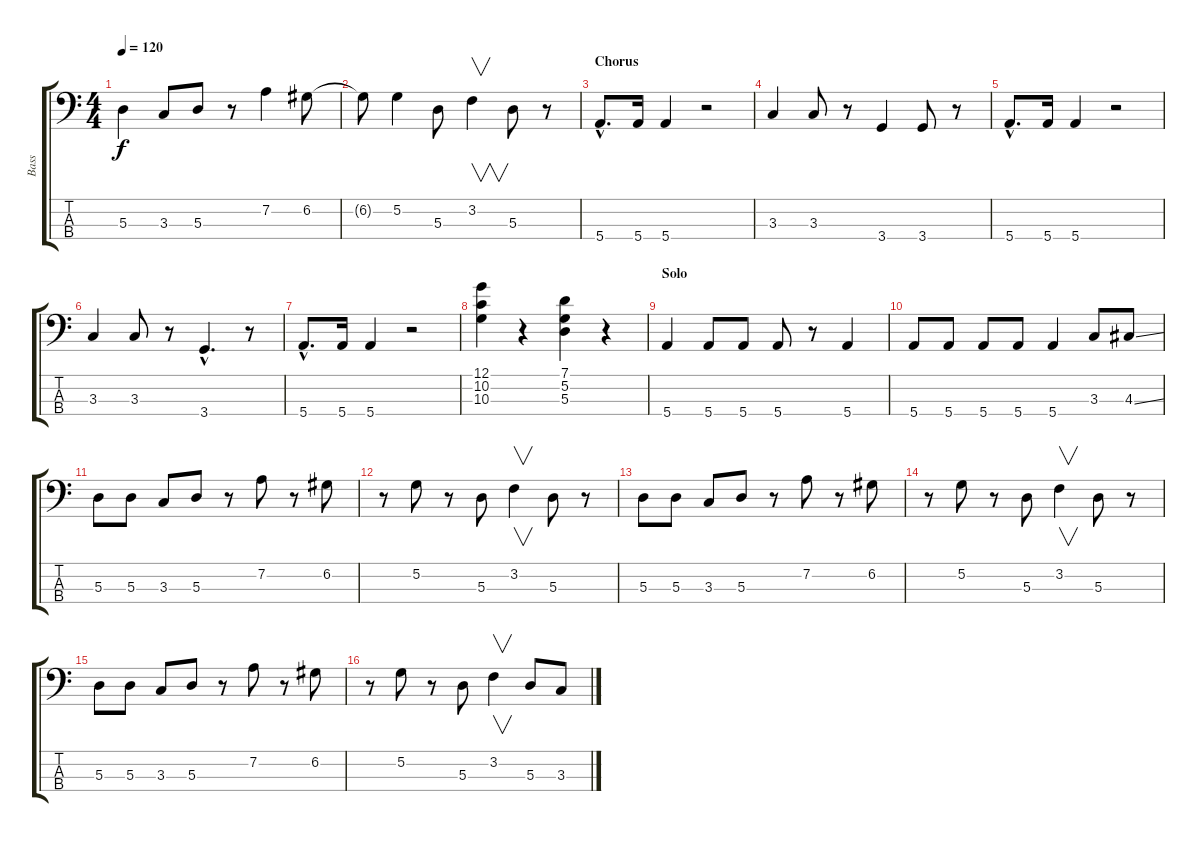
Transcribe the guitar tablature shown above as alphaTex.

\track ("Bass" "Bass") {instrument electricbassfinger}
\staff {score tabs}
\tuning (G2 D2 A1 E1) {hide}
\ts (4 4)
\tempo 120
\clef f4
\ks c
5.3.4{dy f} 3.3.8 5.3.8 r.8 7.2.4 6.2.8 |
6.2{t}.8 5.2.4 5.3.8 3.2.4{v} 5.3.8 r.8 |
\section ("" "Chorus")
5.4{hac}.8{d} 5.4.16 5.4.4 r.2 |
3.3.4 3.3.8 r.8 3.4.4 3.4.8 r.8 |
5.4{hac}.8{d} 5.4.16 5.4.4 r.2 |
3.3.4 3.3.8 r.8 3.4{hac}.4{d} r.8 |
5.4{hac}.8{d} 5.4.16 5.4.4 r.2 |
(12.1 10.2 10.3).4 r.4 (7.1 5.2 5.3).4 r.4 |
\section ("" "Solo")
5.4.4 5.4.8 5.4.8 5.4.8 r.8 5.4.4 |
5.4.8 5.4.8 5.4.8 5.4.8 5.4.4 3.3.8 4.3{ss}.8 |
5.3.8 5.3.8 3.3.8 5.3.8 r.8 7.2.8 r.8 6.2.8 |
r.8 5.2.8 r.8 5.3.8 3.2.4{v} 5.3.8 r.8 |
5.3.8 5.3.8 3.3.8 5.3.8 r.8 7.2.8 r.8 6.2.8 |
r.8 5.2.8 r.8 5.3.8 3.2.4{v} 5.3.8 r.8 |
5.3.8 5.3.8 3.3.8 5.3.8 r.8 7.2.8 r.8 6.2.8 |
r.8 5.2.8 r.8 5.3.8 3.2.4{v} 5.3.8 3.3.8
